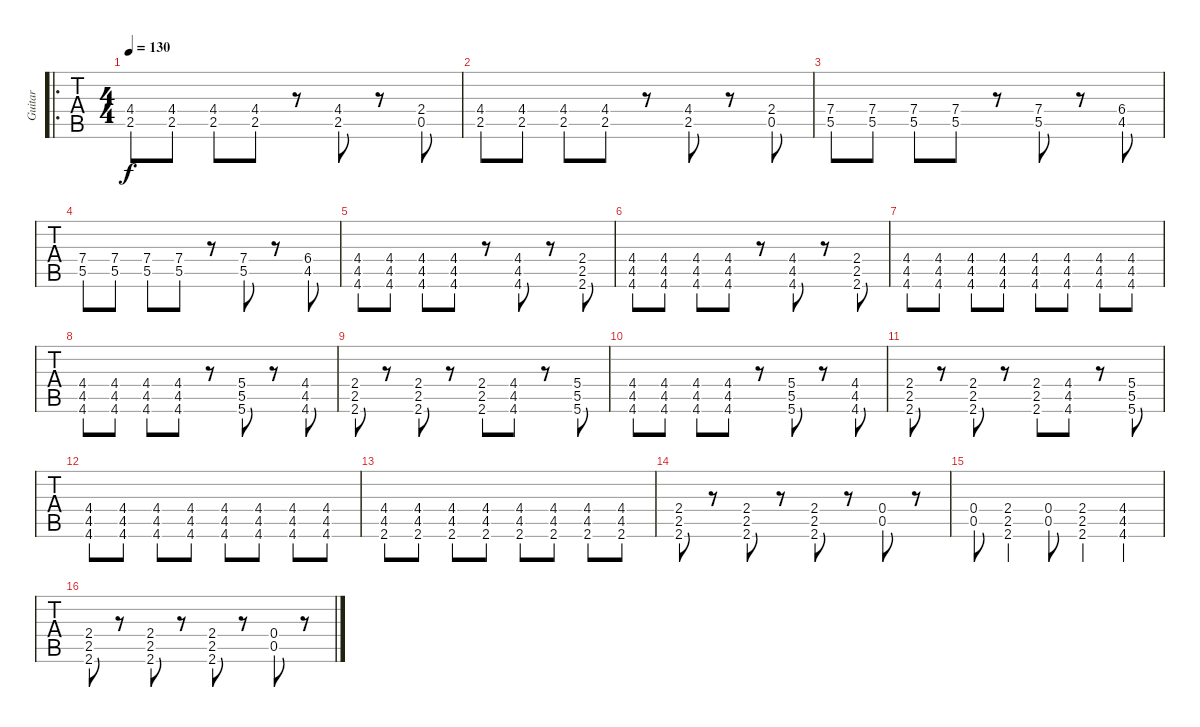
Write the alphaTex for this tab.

\track ("Guitar" "Guitar") {instrument overdrivenguitar}
\staff {tabs}
\tuning (D4 A3 F3 C3 G2 C2) {hide}
\ro
\ts (4 4)
\tempo 130
\clef g2
\ks c
(4.4 2.5).8{dy f} (4.4 2.5).8 (4.4 2.5).8 (4.4 2.5).8 r.8 (4.4 2.5).8 r.8 (2.4 0.5).8 |
(4.4 2.5).8 (4.4 2.5).8 (4.4 2.5).8 (4.4 2.5).8 r.8 (4.4 2.5).8 r.8 (2.4 0.5).8 |
(7.4 5.5).8 (7.4 5.5).8 (7.4 5.5).8 (7.4 5.5).8 r.8 (7.4 5.5).8 r.8 (6.4 4.5).8 |
(7.4 5.5).8 (7.4 5.5).8 (7.4 5.5).8 (7.4 5.5).8 r.8 (7.4 5.5).8 r.8 (6.4 4.5).8 |
(4.4 4.5 4.6).8 (4.4 4.5 4.6).8 (4.4 4.5 4.6).8 (4.4 4.5 4.6).8 r.8 (4.4 4.5 4.6).8 r.8 (2.4 2.5 2.6).8 |
(4.4 4.5 4.6).8 (4.4 4.5 4.6).8 (4.4 4.5 4.6).8 (4.4 4.5 4.6).8 r.8 (4.4 4.5 4.6).8 r.8 (2.4 2.5 2.6).8 |
(4.4 4.5 4.6).8 (4.4 4.5 4.6).8 (4.4 4.5 4.6).8 (4.4 4.5 4.6).8 (4.4 4.5 4.6).8 (4.4 4.5 4.6).8 (4.4 4.5 4.6).8 (4.4 4.5 4.6).8 |
(4.4 4.5 4.6).8 (4.4 4.5 4.6).8 (4.4 4.5 4.6).8 (4.4 4.5 4.6).8 r.8 (5.4 5.5 5.6).8 r.8 (4.4 4.5 4.6).8 |
(2.4 2.5 2.6).8 r.8 (2.4 2.5 2.6).8 r.8 (2.4 2.5 2.6).8 (4.4 4.5 4.6).8 r.8 (5.4 5.5 5.6).8 |
(4.4 4.5 4.6).8 (4.4 4.5 4.6).8 (4.4 4.5 4.6).8 (4.4 4.5 4.6).8 r.8 (5.4 5.5 5.6).8 r.8 (4.4 4.5 4.6).8 |
(2.4 2.5 2.6).8 r.8 (2.4 2.5 2.6).8 r.8 (2.4 2.5 2.6).8 (4.4 4.5 4.6).8 r.8 (5.4 5.5 5.6).8 |
(4.4 4.5 4.6).8 (4.4 4.5 4.6).8 (4.4 4.5 4.6).8 (4.4 4.5 4.6).8 (4.4 4.5 4.6).8 (4.4 4.5 4.6).8 (4.4 4.5 4.6).8 (4.4 4.5 4.6).8 |
(4.4 4.5 2.6).8 (4.4 4.5 2.6).8 (4.4 4.5 2.6).8 (4.4 4.5 2.6).8 (4.4 4.5 2.6).8 (4.4 4.5 2.6).8 (4.4 4.5 2.6).8 (4.4 4.5 2.6).8 |
(2.4 2.5 2.6).8 r.8 (2.4 2.5 2.6).8 r.8 (2.4 2.5 2.6).8 r.8 (0.4 0.5).8 r.8 |
(0.4 0.5).8 (2.4 2.5 2.6).4 (0.4 0.5).8 (2.4 2.5 2.6).4 (4.4 4.5 4.6).4 |
(2.4 2.5 2.6).8 r.8 (2.4 2.5 2.6).8 r.8 (2.4 2.5 2.6).8 r.8 (0.4 0.5).8 r.8
